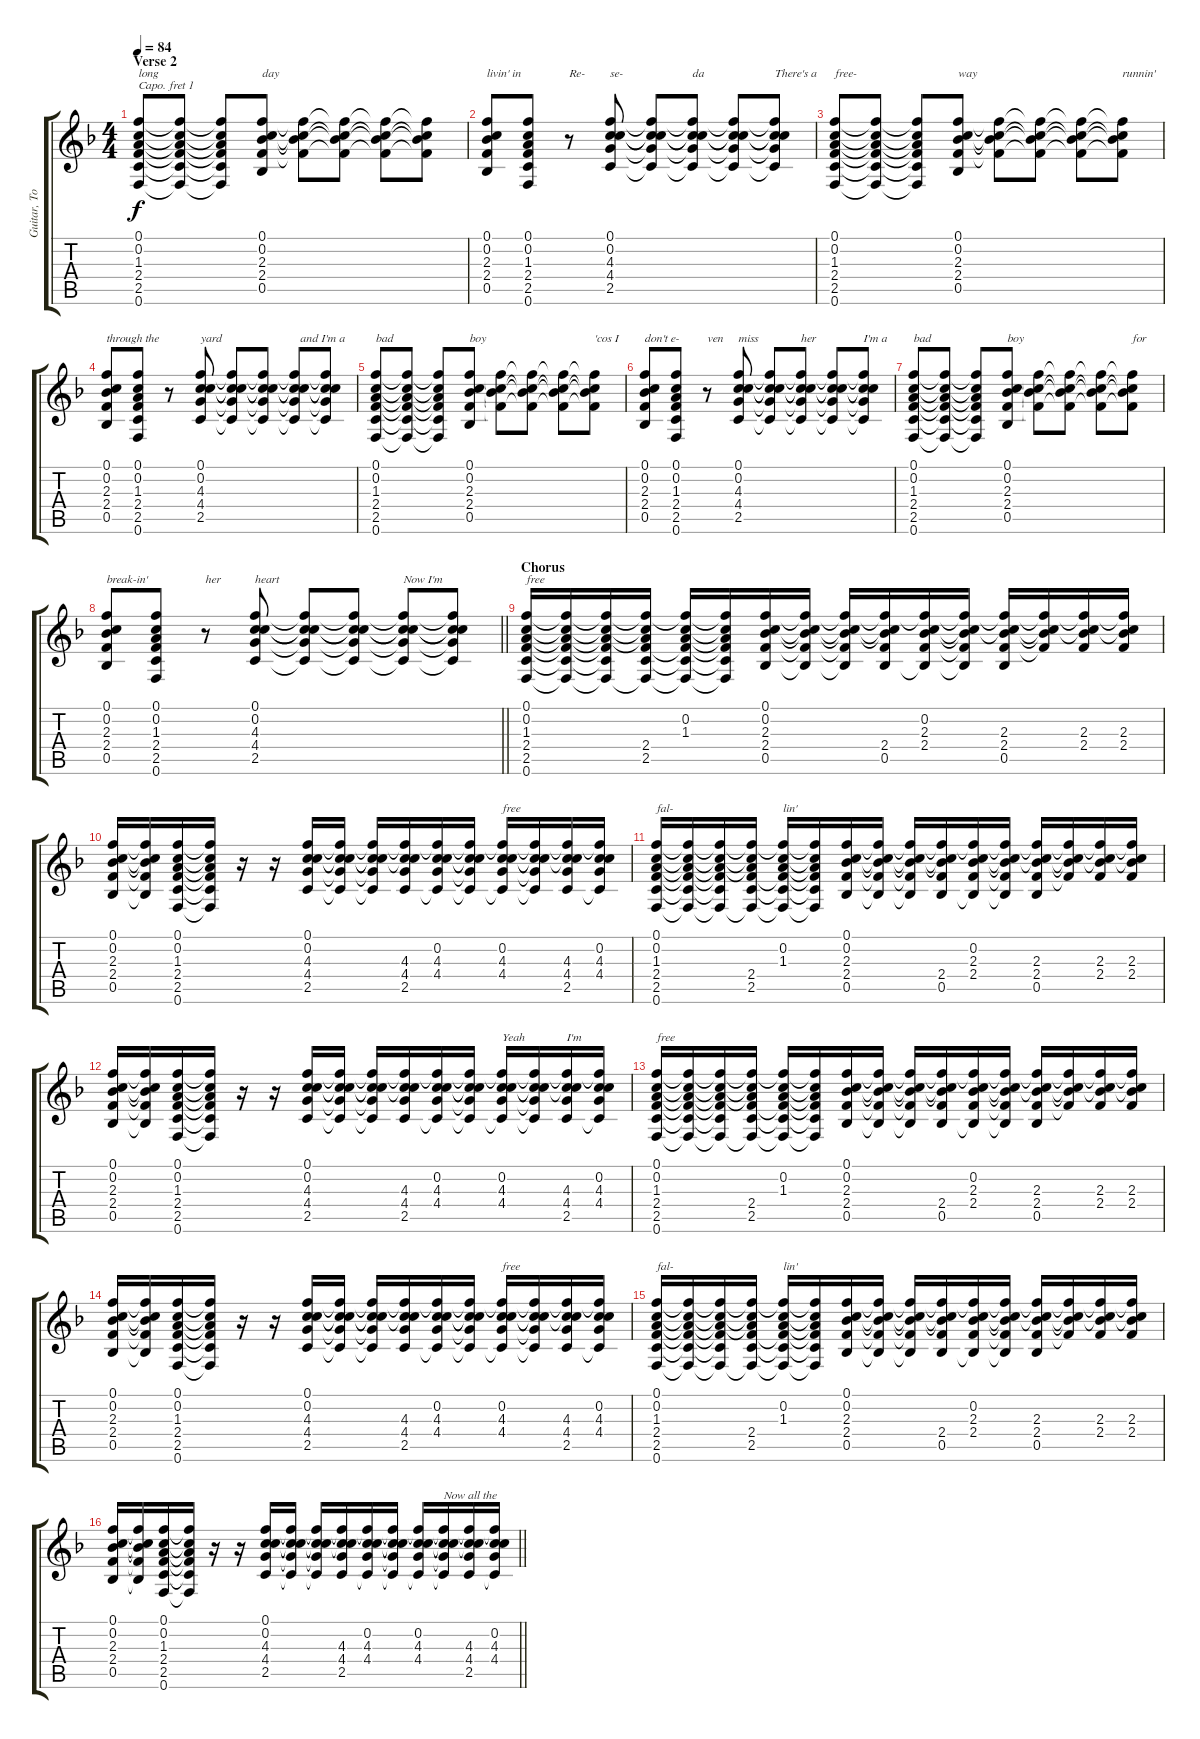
\track ("Guitar, Tom (Capo 1st)" "Guitar, To") {instrument electricguitarjazz}
\staff {score tabs}
\capo 1
\tuning (E4 B3 G3 D3 A2 E2) {hide}
\ts (4 4)
\section ("" "Verse 2")
\tempo 84
\clef g2
\ks f
(0.1 0.2 1.3 2.4 2.5 0.6).8{txt "long" dy f} (0.1{t} 0.2{t} 1.3{t} 2.4{t} 2.5{t} 0.6{t}).8 (0.1{t} 0.2{t} 1.3{t} 2.4{t} 2.5{t} 0.6{t}).8 (0.1 0.2 2.3 2.4 0.5).8{txt "day"} (0.1{t} 0.2{t} 2.3{t} 2.4{t}).8 (0.1{t} 0.2{t} 2.3{t} 2.4{t}).8 (0.1{t} 0.2{t} 2.3{t} 2.4{t}).8 (0.1{t} 0.2{t} 2.3{t} 2.4{t}).8 |
(0.1 0.2 2.3 2.4 0.5).8{txt "livin' in"} (0.1 0.2 1.3 2.4 2.5 0.6).8 r.8{txt "Re-"} (0.1 0.2 4.3 4.4 2.5).8{txt "se-"} (0.1{t} 0.2{t} 4.3{t} 4.4{t} 2.5{t}).8 (0.1{t} 0.2{t} 4.3{t} 4.4{t} 2.5{t}).8{txt "da"} (0.1{t} 0.2{t} 4.3{t} 4.4{t} 2.5{t}).8 (0.1{t} 0.2{t} 4.3{t} 4.4{t} 2.5{t}).8{txt "There's a"} |
(0.1 0.2 1.3 2.4 2.5 0.6).8{txt "free-"} (0.1{t} 0.2{t} 1.3{t} 2.4{t} 2.5{t} 0.6{t}).8 (0.1{t} 0.2{t} 1.3{t} 2.4{t} 2.5{t} 0.6{t}).8 (0.1 0.2 2.3 2.4 0.5).8{txt "way"} (0.1{t} 0.2{t} 2.3{t} 2.4{t}).8 (0.1{t} 0.2{t} 2.3{t} 2.4{t}).8 (0.1{t} 0.2{t} 2.3{t} 2.4{t}).8 (0.1{t} 0.2{t} 2.3{t} 2.4{t}).8{txt "runnin'"} |
(0.1 0.2 2.3 2.4 0.5).8{txt "through the"} (0.1 0.2 1.3 2.4 2.5 0.6).8 r.8 (0.1 0.2 4.3 4.4 2.5).8{txt "yard"} (0.1{t} 0.2{t} 4.3{t} 4.4{t} 2.5{t}).8 (0.1{t} 0.2{t} 4.3{t} 4.4{t} 2.5{t}).8 (0.1{t} 0.2{t} 4.3{t} 4.4{t} 2.5{t}).8{txt "  and I'm a"} (0.1{t} 0.2{t} 4.3{t} 4.4{t} 2.5{t}).8 |
(0.1 0.2 1.3 2.4 2.5 0.6).8{txt "bad"} (0.1{t} 0.2{t} 1.3{t} 2.4{t} 2.5{t} 0.6{t}).8 (0.1{t} 0.2{t} 1.3{t} 2.4{t} 2.5{t} 0.6{t}).8 (0.1 0.2 2.3 2.4 0.5).8{txt "boy"} (0.1{t} 0.2{t} 2.3{t} 2.4{t}).8 (0.1{t} 0.2{t} 2.3{t} 2.4{t}).8 (0.1{t} 0.2{t} 2.3{t} 2.4{t}).8 (0.1{t} 0.2{t} 2.3{t} 2.4{t}).8{txt "'cos I"} |
(0.1 0.2 2.3 2.4 0.5).8{txt "don't e-"} (0.1 0.2 1.3 2.4 2.5 0.6).8 r.8{txt "ven"} (0.1 0.2 4.3 4.4 2.5).8{txt "miss"} (0.1{t} 0.2{t} 4.3{t} 4.4{t} 2.5{t}).8 (0.1{t} 0.2{t} 4.3{t} 4.4{t} 2.5{t}).8{txt "her"} (0.1{t} 0.2{t} 4.3{t} 4.4{t} 2.5{t}).8 (0.1{t} 0.2{t} 4.3{t} 4.4{t} 2.5{t}).8{txt "I'm a"} |
(0.1 0.2 1.3 2.4 2.5 0.6).8{txt "bad"} (0.1{t} 0.2{t} 1.3{t} 2.4{t} 2.5{t} 0.6{t}).8 (0.1{t} 0.2{t} 1.3{t} 2.4{t} 2.5{t} 0.6{t}).8 (0.1 0.2 2.3 2.4 0.5).8{txt "boy"} (0.1{t} 0.2{t} 2.3{t} 2.4{t}).8 (0.1{t} 0.2{t} 2.3{t} 2.4{t}).8 (0.1{t} 0.2{t} 2.3{t} 2.4{t}).8 (0.1{t} 0.2{t} 2.3{t} 2.4{t}).8{txt "for"} |
\barLineRight lightlight
(0.1 0.2 2.3 2.4 0.5).8{txt "break-in'"} (0.1 0.2 1.3 2.4 2.5 0.6).8 r.8{txt "her"} (0.1 0.2 4.3 4.4 2.5).8{txt "heart"} (0.1{t} 0.2{t} 4.3{t} 4.4{t} 2.5{t}).8 (0.1{t} 0.2{t} 4.3{t} 4.4{t} 2.5{t}).8 (0.1{t} 0.2{t} 4.3{t} 4.4{t} 2.5{t}).8{txt "Now I'm"} (0.1{t} 0.2{t} 4.3{t} 4.4{t} 2.5{t}).8 |
\section ("" "Chorus")
(0.1 0.2 1.3 2.4 2.5 0.6).16{txt "free"} (0.1{t} 0.2{t} 1.3{t} 2.4{t} 2.5{t} 0.6{t}).16 (0.1{t} 0.2{t} 1.3{t} 2.4{t} 2.5{t} 0.6{t}).16 (0.1{t} 0.2{t} 1.3{t} 2.4 2.5 0.6{t}).16 (0.1{t} 0.2 1.3 2.4{t} 2.5{t} 0.6{t}).16 (0.1{t} 0.2{t} 1.3{t} 2.4{t} 2.5{t} 0.6{t}).16 (0.1 0.2 2.3 2.4 0.5).16 (0.1{t} 0.2{t} 2.3{t} 2.4{t} 0.5{t}).16 (0.1{t} 0.2{t} 2.3{t} 2.4{t} 0.5{t}).16 (0.1{t} 0.2{t} 2.3{t} 2.4 0.5).16 (0.1{t} 0.2 2.3 2.4 0.5{t}).16 (0.1{t} 0.2{t} 2.3{t} 2.4{t} 0.5{t}).16 (0.1{t} 0.2{t} 2.3 2.4 0.5).16 (0.1{t} 0.2{t} 2.3{t} 2.4{t}).16 (0.1{t} 0.2{t} 2.3 2.4).16 (0.1{t} 0.2{t} 2.3 2.4).16 |
(0.1 0.2 2.3 2.4 0.5).16 (0.1{t} 0.2{t} 2.3{t} 2.4{t} 0.5{t}).16 (0.1 0.2 1.3 2.4 2.5 0.6).16 (0.1{t} 0.2{t} 1.3{t} 2.4{t} 2.5{t} 0.6{t}).16 r.16 r.16 (0.1 0.2 4.3 4.4 2.5).16 (0.1{t} 0.2{t} 4.3{t} 4.4{t} 2.5{t}).16 (0.1{t} 0.2{t} 4.3{t} 4.4{t} 2.5{t}).16 (0.1{t} 0.2{t} 4.3 4.4 2.5).16 (0.1{t} 0.2 4.3 4.4 2.5{t}).16 (0.1{t} 0.2{t} 4.3{t} 4.4{t} 2.5{t}).16 (0.1{t} 0.2 4.3 4.4 2.5{t}).16{txt "free"} (0.1{t} 0.2{t} 4.3{t} 4.4{t} 2.5{t}).16 (0.1{t} 0.2{t} 4.3 4.4 2.5).16 (0.1{t} 0.2 4.3 4.4 2.5{t}).16 |
(0.1 0.2 1.3 2.4 2.5 0.6).16{txt "fal-"} (0.1{t} 0.2{t} 1.3{t} 2.4{t} 2.5{t} 0.6{t}).16 (0.1{t} 0.2{t} 1.3{t} 2.4{t} 2.5{t} 0.6{t}).16 (0.1{t} 0.2{t} 1.3{t} 2.4 2.5 0.6{t}).16 (0.1{t} 0.2 1.3 2.4{t} 2.5{t} 0.6{t}).16{txt "lin'"} (0.1{t} 0.2{t} 1.3{t} 2.4{t} 2.5{t} 0.6{t}).16 (0.1 0.2 2.3 2.4 0.5).16 (0.1{t} 0.2{t} 2.3{t} 2.4{t} 0.5{t}).16 (0.1{t} 0.2{t} 2.3{t} 2.4{t} 0.5{t}).16 (0.1{t} 0.2{t} 2.3{t} 2.4 0.5).16 (0.1{t} 0.2 2.3 2.4 0.5{t}).16 (0.1{t} 0.2{t} 2.3{t} 2.4{t} 0.5{t}).16 (0.1{t} 0.2{t} 2.3 2.4 0.5).16 (0.1{t} 0.2{t} 2.3{t} 2.4{t}).16 (0.1{t} 0.2{t} 2.3 2.4).16 (0.1{t} 0.2{t} 2.3 2.4).16 |
(0.1 0.2 2.3 2.4 0.5).16 (0.1{t} 0.2{t} 2.3{t} 2.4{t} 0.5{t}).16 (0.1 0.2 1.3 2.4 2.5 0.6).16 (0.1{t} 0.2{t} 1.3{t} 2.4{t} 2.5{t} 0.6{t}).16 r.16 r.16 (0.1 0.2 4.3 4.4 2.5).16 (0.1{t} 0.2{t} 4.3{t} 4.4{t} 2.5{t}).16 (0.1{t} 0.2{t} 4.3{t} 4.4{t} 2.5{t}).16 (0.1{t} 0.2{t} 4.3 4.4 2.5).16 (0.1{t} 0.2 4.3 4.4 2.5{t}).16 (0.1{t} 0.2{t} 4.3{t} 4.4{t} 2.5{t}).16 (0.1{t} 0.2 4.3 4.4 2.5{t}).16{txt "Yeah"} (0.1{t} 0.2{t} 4.3{t} 4.4{t} 2.5{t}).16 (0.1{t} 0.2{t} 4.3 4.4 2.5).16{txt "I'm"} (0.1{t} 0.2 4.3 4.4 2.5{t}).16 |
(0.1 0.2 1.3 2.4 2.5 0.6).16{txt "free"} (0.1{t} 0.2{t} 1.3{t} 2.4{t} 2.5{t} 0.6{t}).16 (0.1{t} 0.2{t} 1.3{t} 2.4{t} 2.5{t} 0.6{t}).16 (0.1{t} 0.2{t} 1.3{t} 2.4 2.5 0.6{t}).16 (0.1{t} 0.2 1.3 2.4{t} 2.5{t} 0.6{t}).16 (0.1{t} 0.2{t} 1.3{t} 2.4{t} 2.5{t} 0.6{t}).16 (0.1 0.2 2.3 2.4 0.5).16 (0.1{t} 0.2{t} 2.3{t} 2.4{t} 0.5{t}).16 (0.1{t} 0.2{t} 2.3{t} 2.4{t} 0.5{t}).16 (0.1{t} 0.2{t} 2.3{t} 2.4 0.5).16 (0.1{t} 0.2 2.3 2.4 0.5{t}).16 (0.1{t} 0.2{t} 2.3{t} 2.4{t} 0.5{t}).16 (0.1{t} 0.2{t} 2.3 2.4 0.5).16 (0.1{t} 0.2{t} 2.3{t} 2.4{t}).16 (0.1{t} 0.2{t} 2.3 2.4).16 (0.1{t} 0.2{t} 2.3 2.4).16 |
(0.1 0.2 2.3 2.4 0.5).16 (0.1{t} 0.2{t} 2.3{t} 2.4{t} 0.5{t}).16 (0.1 0.2 1.3 2.4 2.5 0.6).16 (0.1{t} 0.2{t} 1.3{t} 2.4{t} 2.5{t} 0.6{t}).16 r.16 r.16 (0.1 0.2 4.3 4.4 2.5).16 (0.1{t} 0.2{t} 4.3{t} 4.4{t} 2.5{t}).16 (0.1{t} 0.2{t} 4.3{t} 4.4{t} 2.5{t}).16 (0.1{t} 0.2{t} 4.3 4.4 2.5).16 (0.1{t} 0.2 4.3 4.4 2.5{t}).16 (0.1{t} 0.2{t} 4.3{t} 4.4{t} 2.5{t}).16 (0.1{t} 0.2 4.3 4.4 2.5{t}).16{txt "free"} (0.1{t} 0.2{t} 4.3{t} 4.4{t} 2.5{t}).16 (0.1{t} 0.2{t} 4.3 4.4 2.5).16 (0.1{t} 0.2 4.3 4.4 2.5{t}).16 |
(0.1 0.2 1.3 2.4 2.5 0.6).16{txt "fal-"} (0.1{t} 0.2{t} 1.3{t} 2.4{t} 2.5{t} 0.6{t}).16 (0.1{t} 0.2{t} 1.3{t} 2.4{t} 2.5{t} 0.6{t}).16 (0.1{t} 0.2{t} 1.3{t} 2.4 2.5 0.6{t}).16 (0.1{t} 0.2 1.3 2.4{t} 2.5{t} 0.6{t}).16{txt "lin'"} (0.1{t} 0.2{t} 1.3{t} 2.4{t} 2.5{t} 0.6{t}).16 (0.1 0.2 2.3 2.4 0.5).16 (0.1{t} 0.2{t} 2.3{t} 2.4{t} 0.5{t}).16 (0.1{t} 0.2{t} 2.3{t} 2.4{t} 0.5{t}).16 (0.1{t} 0.2{t} 2.3{t} 2.4 0.5).16 (0.1{t} 0.2 2.3 2.4 0.5{t}).16 (0.1{t} 0.2{t} 2.3{t} 2.4{t} 0.5{t}).16 (0.1{t} 0.2{t} 2.3 2.4 0.5).16 (0.1{t} 0.2{t} 2.3{t} 2.4{t}).16 (0.1{t} 0.2{t} 2.3 2.4).16 (0.1{t} 0.2{t} 2.3 2.4).16 |
\barLineRight lightlight
(0.1 0.2 2.3 2.4 0.5).16 (0.1{t} 0.2{t} 2.3{t} 2.4{t} 0.5{t}).16 (0.1 0.2 1.3 2.4 2.5 0.6).16 (0.1{t} 0.2{t} 1.3{t} 2.4{t} 2.5{t} 0.6{t}).16 r.16 r.16 (0.1 0.2 4.3 4.4 2.5).16 (0.1{t} 0.2{t} 4.3{t} 4.4{t} 2.5{t}).16 (0.1{t} 0.2{t} 4.3{t} 4.4{t} 2.5{t}).16 (0.1{t} 0.2{t} 4.3 4.4 2.5).16 (0.1{t} 0.2 4.3 4.4 2.5{t}).16 (0.1{t} 0.2{t} 4.3{t} 4.4{t} 2.5{t}).16 (0.1{t} 0.2 4.3 4.4 2.5{t}).16 (0.1{t} 0.2{t} 4.3{t} 4.4{t} 2.5{t}).16{txt "Now all the"} (0.1{t} 0.2{t} 4.3 4.4 2.5).16 (0.1{t} 0.2 4.3 4.4 2.5{t}).16
